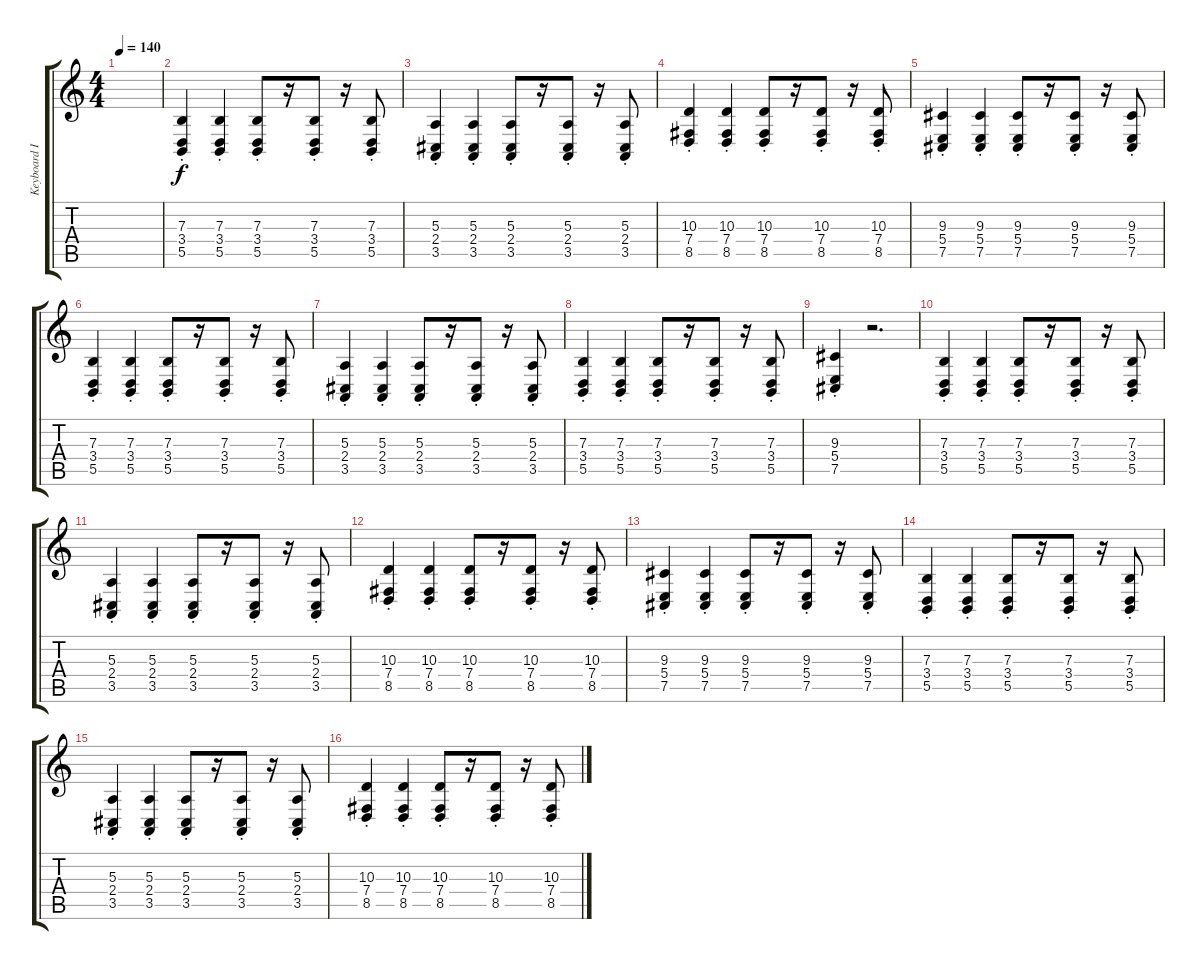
\track ("Keyboard I" "Keyboard I") {instrument pad3polysynth}
\staff {score tabs}
\tuning (Db4 Ab3 E3 B2 Gb2 B1) {hide}
\ts (4 4)
\tempo 140
\clef g2
\ks c
|
(7.3{st} 3.4{st} 5.5{st}).4{dy f} (7.3{st} 3.4{st} 5.5{st}).4 (7.3{st} 3.4{st} 5.5{st}).8 r.16 (7.3{st} 3.4{st} 5.5{st}).8 r.16 (7.3{st} 3.4{st} 5.5{st}).8 |
(5.3{st} 2.4{st} 3.5{st}).4 (5.3{st} 2.4{st} 3.5{st}).4 (5.3{st} 2.4{st} 3.5{st}).8 r.16 (5.3{st} 2.4{st} 3.5{st}).8 r.16 (5.3{st} 2.4{st} 3.5{st}).8 |
(10.3{st} 7.4{st} 8.5{st}).4 (10.3{st} 7.4{st} 8.5{st}).4 (10.3{st} 7.4{st} 8.5{st}).8 r.16 (10.3{st} 7.4{st} 8.5{st}).8 r.16 (10.3{st} 7.4{st} 8.5{st}).8 |
(9.3{st} 5.4{st} 7.5{st}).4 (9.3{st} 5.4{st} 7.5{st}).4 (9.3{st} 5.4{st} 7.5{st}).8 r.16 (9.3{st} 5.4{st} 7.5{st}).8 r.16 (9.3{st} 5.4{st} 7.5{st}).8 |
(7.3{st} 3.4{st} 5.5{st}).4 (7.3{st} 3.4{st} 5.5{st}).4 (7.3{st} 3.4{st} 5.5{st}).8 r.16 (7.3{st} 3.4{st} 5.5{st}).8 r.16 (7.3{st} 3.4{st} 5.5{st}).8 |
(5.3{st} 2.4{st} 3.5{st}).4 (5.3{st} 2.4{st} 3.5{st}).4 (5.3{st} 2.4{st} 3.5{st}).8 r.16 (5.3{st} 2.4{st} 3.5{st}).8 r.16 (5.3{st} 2.4{st} 3.5{st}).8 |
(7.3{st} 3.4{st} 5.5{st}).4 (7.3{st} 3.4{st} 5.5{st}).4 (7.3{st} 3.4{st} 5.5{st}).8 r.16 (7.3{st} 3.4{st} 5.5{st}).8 r.16 (7.3{st} 3.4{st} 5.5{st}).8 |
(9.3{st} 5.4{st} 7.5{st}).4 r.2{d} |
(7.3{st} 3.4{st} 5.5{st}).4 (7.3{st} 3.4{st} 5.5{st}).4 (7.3{st} 3.4{st} 5.5{st}).8 r.16 (7.3{st} 3.4{st} 5.5{st}).8 r.16 (7.3{st} 3.4{st} 5.5{st}).8 |
(5.3{st} 2.4{st} 3.5{st}).4 (5.3{st} 2.4{st} 3.5{st}).4 (5.3{st} 2.4{st} 3.5{st}).8 r.16 (5.3{st} 2.4{st} 3.5{st}).8 r.16 (5.3{st} 2.4{st} 3.5{st}).8 |
(10.3{st} 7.4{st} 8.5{st}).4 (10.3{st} 7.4{st} 8.5{st}).4 (10.3{st} 7.4{st} 8.5{st}).8 r.16 (10.3{st} 7.4{st} 8.5{st}).8 r.16 (10.3{st} 7.4{st} 8.5{st}).8 |
(9.3{st} 5.4{st} 7.5{st}).4 (9.3{st} 5.4{st} 7.5{st}).4 (9.3{st} 5.4{st} 7.5{st}).8 r.16 (9.3{st} 5.4{st} 7.5{st}).8 r.16 (9.3{st} 5.4{st} 7.5{st}).8 |
(7.3{st} 3.4{st} 5.5{st}).4 (7.3{st} 3.4{st} 5.5{st}).4 (7.3{st} 3.4{st} 5.5{st}).8 r.16 (7.3{st} 3.4{st} 5.5{st}).8 r.16 (7.3{st} 3.4{st} 5.5{st}).8 |
(5.3{st} 2.4{st} 3.5{st}).4 (5.3{st} 2.4{st} 3.5{st}).4 (5.3{st} 2.4{st} 3.5{st}).8 r.16 (5.3{st} 2.4{st} 3.5{st}).8 r.16 (5.3{st} 2.4{st} 3.5{st}).8 |
(10.3{st} 7.4{st} 8.5{st}).4 (10.3{st} 7.4{st} 8.5{st}).4 (10.3{st} 7.4{st} 8.5{st}).8 r.16 (10.3{st} 7.4{st} 8.5{st}).8 r.16 (10.3{st} 7.4{st} 8.5{st}).8
